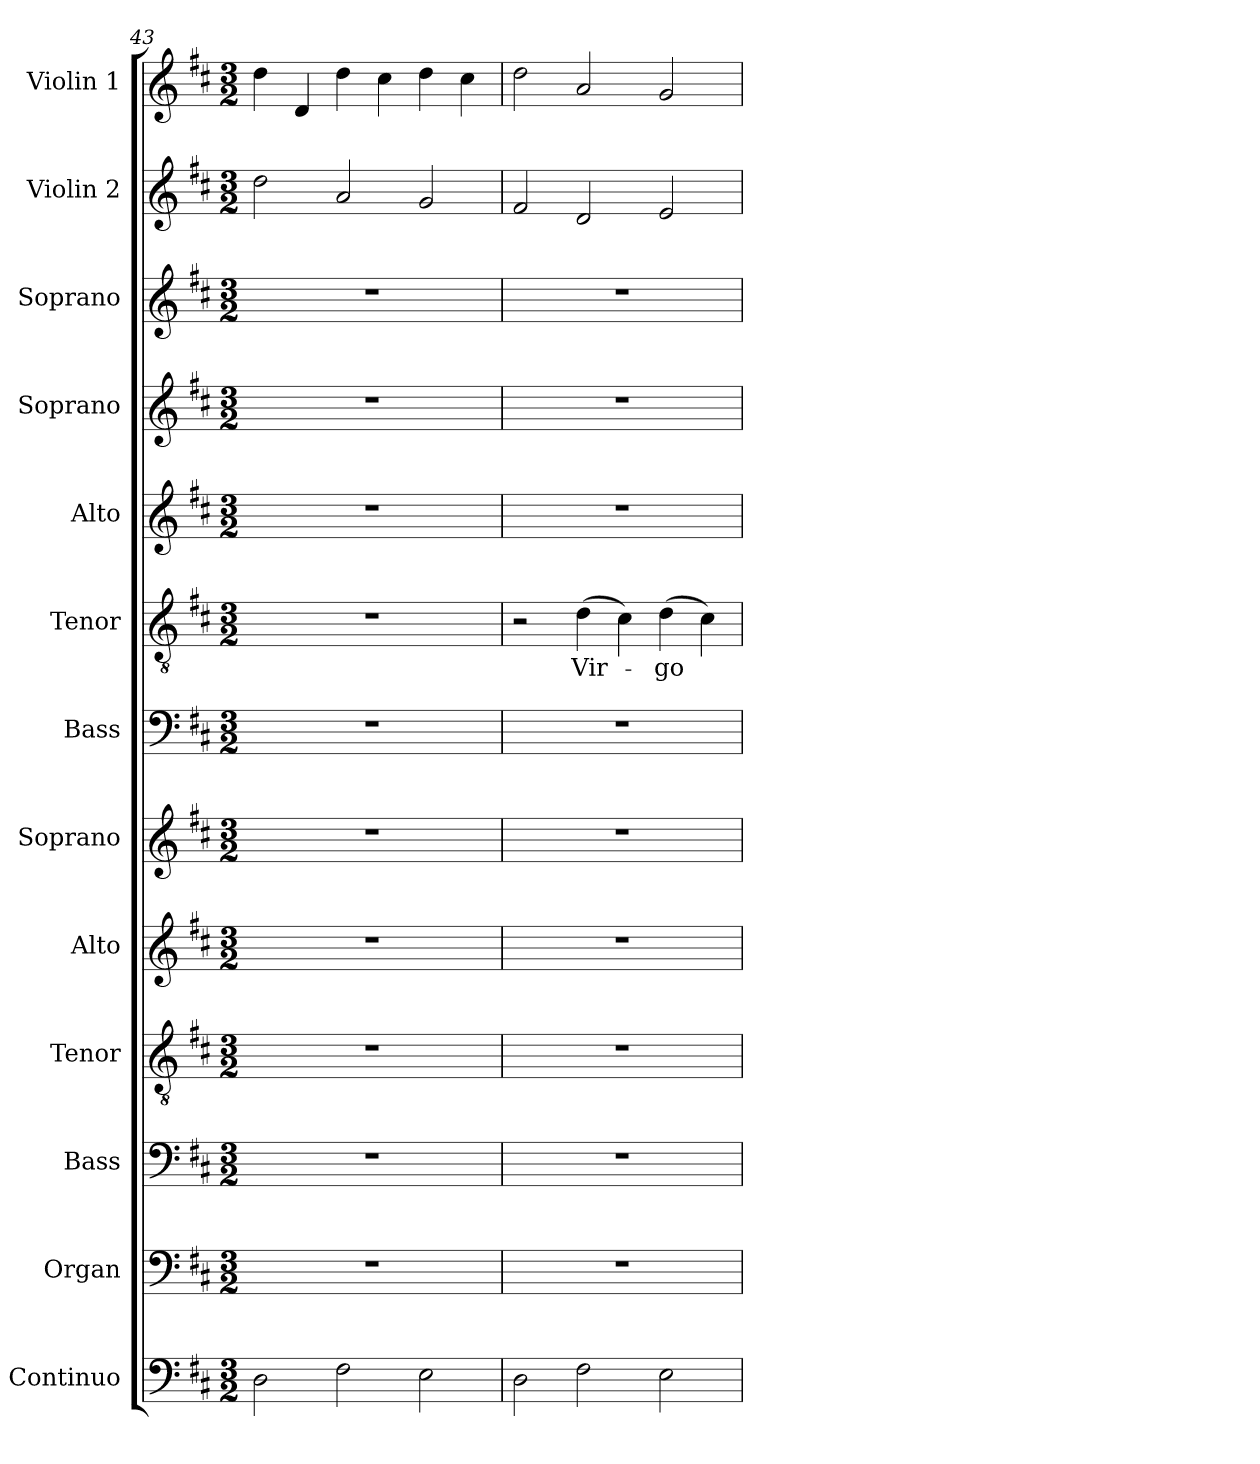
**kern	**kern	**kern	**kern	**kern	**kern	**kern	**kern	**text	**kern	**kern	**kern	**kern	**kern
*part13	*part12	*part11	*part10	*part9	*part8	*part7	*part6	*part6	*part5	*part4	*part3	*part2	*part1
*staff13	*staff12	*staff11	*staff10	*staff9	*staff8	*staff7	*staff6	*staff6	*staff5	*staff4	*staff3	*staff2	*staff1
*I"Continuo	*I"Organ	*I"Bass	*I"Tenor	*I"Alto	*I"Soprano	*I"Bass	*I"Tenor	*	*I"Alto	*I"Soprano	*I"Soprano	*I"Violin 2	*I"Violin 1
*I'Cont.	*I'Org.	*I'B.	*I'T.	*I'A.	*I'S.	*I'B.	*I'T.	*	*I'A.	*I'S.	*I'S.	*I'Vln. 2	*I'Vln. 1
*clefF4	*clefF4	*clefF4	*clefGv2	*clefG2	*clefG2	*clefF4	*clefGv2	*	*clefG2	*clefG2	*clefG2	*clefG2	*clefG2
*	*	*	*ITrd7c12	*	*	*	*ITrd7c12	*	*	*	*	*	*
*k[f#c#]	*k[f#c#]	*k[f#c#]	*k[f#c#]	*k[f#c#]	*k[f#c#]	*k[f#c#]	*k[f#c#]	*	*k[f#c#]	*k[f#c#]	*k[f#c#]	*k[f#c#]	*k[f#c#]
*D:	*D:	*D:	*D:	*D:	*D:	*D:	*D:	*	*D:	*D:	*D:	*D:	*D:
*M3/2	*M3/2	*M3/2	*M3/2	*M3/2	*M3/2	*M3/2	*M3/2	*	*M3/2	*M3/2	*M3/2	*M3/2	*M3/2
=43	=43	=43	=43	=43	=43	=43	=43	=43	=43	=43	=43	=43	=43
!	!LO:N:vis=1	!LO:N:vis=1	!LO:N:vis=1	!LO:N:vis=1	!LO:N:vis=1	!LO:N:vis=1	!LO:N:vis=1	!	!LO:N:vis=1	!LO:N:vis=1	!LO:N:vis=1	!	!
2Di\	1.r	1.r	1.r	1.r	1.r	1.r	1.r	.	1.r	1.r	1.r	2ddi\	4ddi\
.	.	.	.	.	.	.	.	.	.	.	.	.	4di/
2F#i\	.	.	.	.	.	.	.	.	.	.	.	2ai/	4ddi\
.	.	.	.	.	.	.	.	.	.	.	.	.	4cc#i\
2Ei\	.	.	.	.	.	.	.	.	.	.	.	2gi/	4ddi\
.	.	.	.	.	.	.	.	.	.	.	.	.	4cc#i\
=44	=44	=44	=44	=44	=44	=44	=44	=44	=44	=44	=44	=44	=44
!	!LO:N:vis=1	!LO:N:vis=1	!LO:N:vis=1	!LO:N:vis=1	!LO:N:vis=1	!LO:N:vis=1	!	!	!LO:N:vis=1	!LO:N:vis=1	!LO:N:vis=1	!	!
2Di\	1.r	1.r	1.r	1.r	1.r	1.r	2r	.	1.r	1.r	1.r	2f#i/	2ddi\
!	!	!	!	!	!	!	!	!LO:LY:b:color=#000000	!	!	!	!	!
2F#i\	.	.	.	.	.	.	(4Di\	Vir-	.	.	.	2di/	2ai/
.	.	.	.	.	.	.	4C#i\)	.	.	.	.	.	.
!	!	!	!	!	!	!	!	!LO:LY:b:color=#000000	!	!	!	!	!
2Ei\	.	.	.	.	.	.	(4Di\	-go	.	.	.	2ei/	2gi/
.	.	.	.	.	.	.	4C#i\)	.	.	.	.	.	.
=	=	=	=	=	=	=	=	=	=	=	=	=	=
*-	*-	*-	*-	*-	*-	*-	*-	*-	*-	*-	*-	*-	*-
